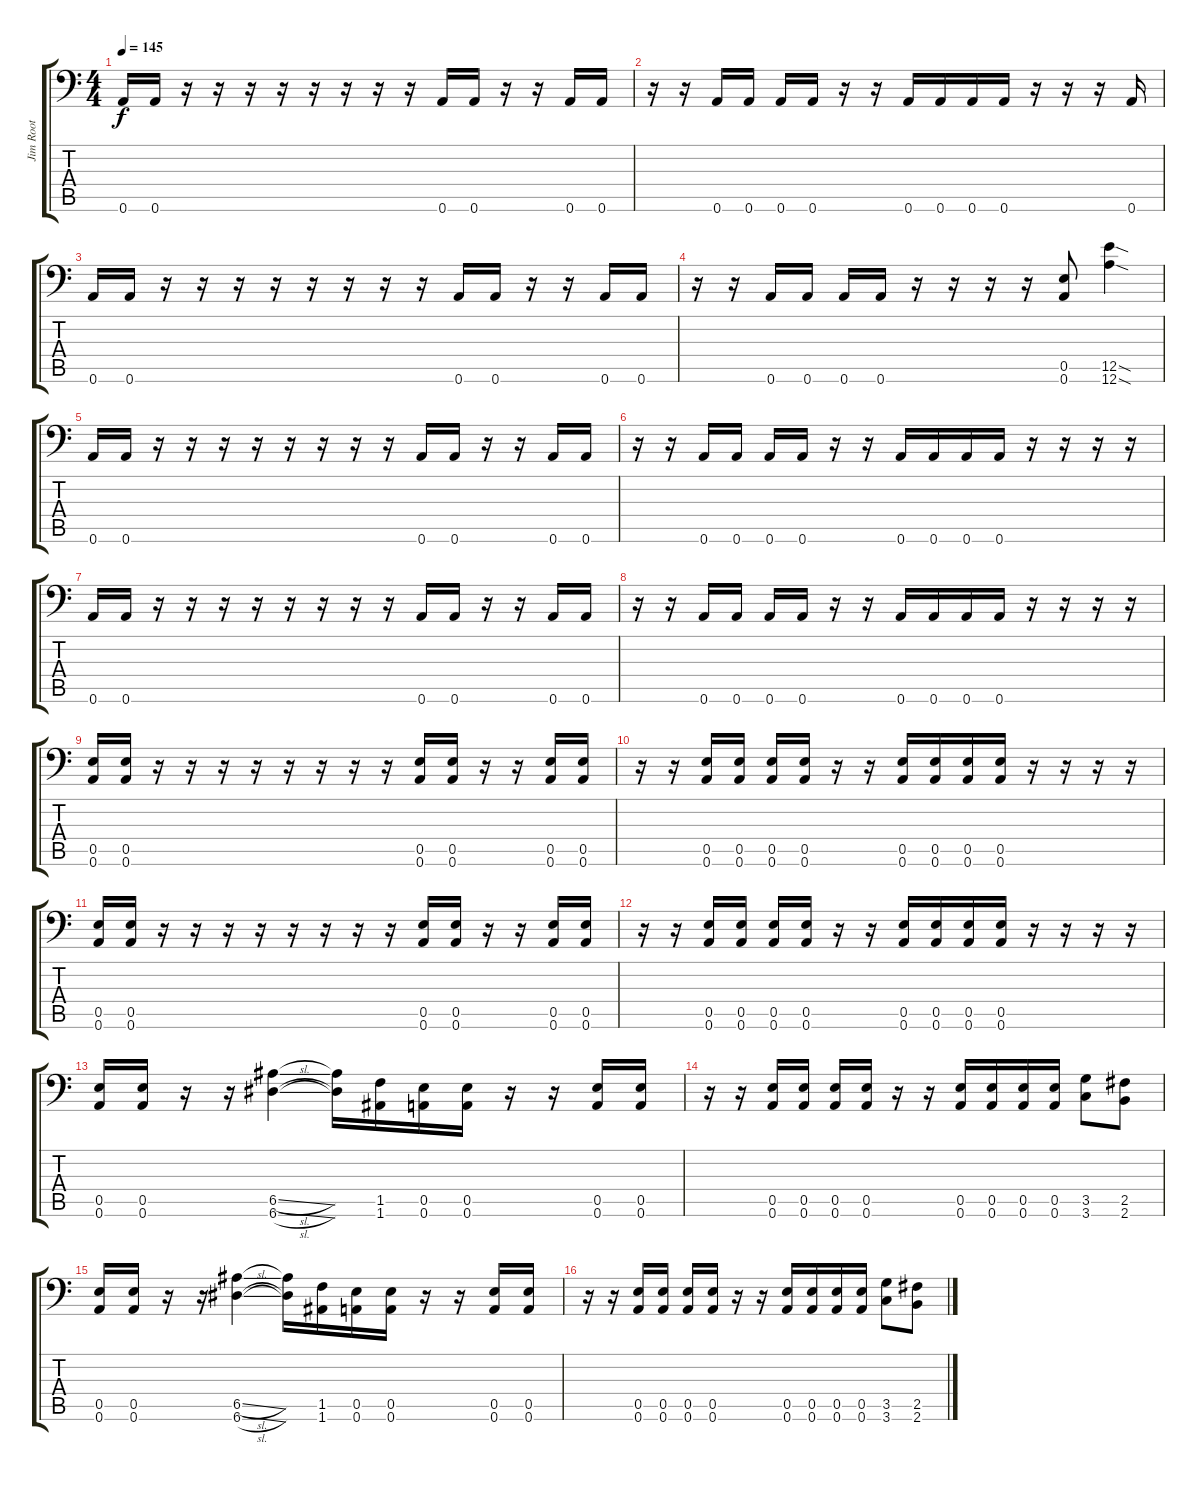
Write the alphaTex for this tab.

\track ("Jim Root" "Jim Root") {instrument distortionguitar}
\staff {score tabs}
\tuning (B3 Gb3 D3 A2 E2 A1) {hide}
\ts (4 4)
\tempo 145
\clef f4
\ks c
0.6.16{dy f} 0.6.16 r.16 r.16 r.16 r.16 r.16 r.16 r.16 r.16 0.6.16 0.6.16 r.16 r.16 0.6.16 0.6.16 |
r.16 r.16 0.6.16 0.6.16 0.6.16 0.6.16 r.16 r.16 0.6.16 0.6.16 0.6.16 0.6.16 r.16 r.16 r.16 0.6.16 |
0.6.16 0.6.16 r.16 r.16 r.16 r.16 r.16 r.16 r.16 r.16 0.6.16 0.6.16 r.16 r.16 0.6.16 0.6.16 |
r.16 r.16 0.6.16 0.6.16 0.6.16 0.6.16 r.16 r.16 r.16 r.16 (0.5 0.6).8 (12.5{sod} 12.6{sod}).4 |
0.6.16 0.6.16 r.16 r.16 r.16 r.16 r.16 r.16 r.16 r.16 0.6.16 0.6.16 r.16 r.16 0.6.16 0.6.16 |
r.16 r.16 0.6.16 0.6.16 0.6.16 0.6.16 r.16 r.16 0.6.16 0.6.16 0.6.16 0.6.16 r.16 r.16 r.16 r.16 |
0.6.16 0.6.16 r.16 r.16 r.16 r.16 r.16 r.16 r.16 r.16 0.6.16 0.6.16 r.16 r.16 0.6.16 0.6.16 |
r.16 r.16 0.6.16 0.6.16 0.6.16 0.6.16 r.16 r.16 0.6.16 0.6.16 0.6.16 0.6.16 r.16 r.16 r.16 r.16 |
(0.5 0.6).16 (0.5 0.6).16 r.16 r.16 r.16 r.16 r.16 r.16 r.16 r.16 (0.5 0.6).16 (0.5 0.6).16 r.16 r.16 (0.5 0.6).16 (0.5 0.6).16 |
r.16 r.16 (0.5 0.6).16 (0.5 0.6).16 (0.5 0.6).16 (0.5 0.6).16 r.16 r.16 (0.5 0.6).16 (0.5 0.6).16 (0.5 0.6).16 (0.5 0.6).16 r.16 r.16 r.16 r.16 |
(0.5 0.6).16 (0.5 0.6).16 r.16 r.16 r.16 r.16 r.16 r.16 r.16 r.16 (0.5 0.6).16 (0.5 0.6).16 r.16 r.16 (0.5 0.6).16 (0.5 0.6).16 |
r.16 r.16 (0.5 0.6).16 (0.5 0.6).16 (0.5 0.6).16 (0.5 0.6).16 r.16 r.16 (0.5 0.6).16 (0.5 0.6).16 (0.5 0.6).16 (0.5 0.6).16 r.16 r.16 r.16 r.16 |
(0.5 0.6).16 (0.5 0.6).16 r.16 r.16 (6.5{sl} 6.6{sl}).4 (6.5{t} 6.6{t}).16 (1.5 1.6).16 (0.5 0.6).16 (0.5 0.6).16 r.16 r.16 (0.5 0.6).16 (0.5 0.6).16 |
r.16 r.16 (0.5 0.6).16 (0.5 0.6).16 (0.5 0.6).16 (0.5 0.6).16 r.16 r.16 (0.5 0.6).16 (0.5 0.6).16 (0.5 0.6).16 (0.5 0.6).16 (3.5 3.6).8 (2.5 2.6).8 |
(0.5 0.6).16 (0.5 0.6).16 r.16 r.16 (6.5{sl} 6.6{sl}).4 (6.5{t} 6.6{t}).16 (1.5 1.6).16 (0.5 0.6).16 (0.5 0.6).16 r.16 r.16 (0.5 0.6).16 (0.5 0.6).16 |
r.16 r.16 (0.5 0.6).16 (0.5 0.6).16 (0.5 0.6).16 (0.5 0.6).16 r.16 r.16 (0.5 0.6).16 (0.5 0.6).16 (0.5 0.6).16 (0.5 0.6).16 (3.5 3.6).8 (2.5 2.6).8
